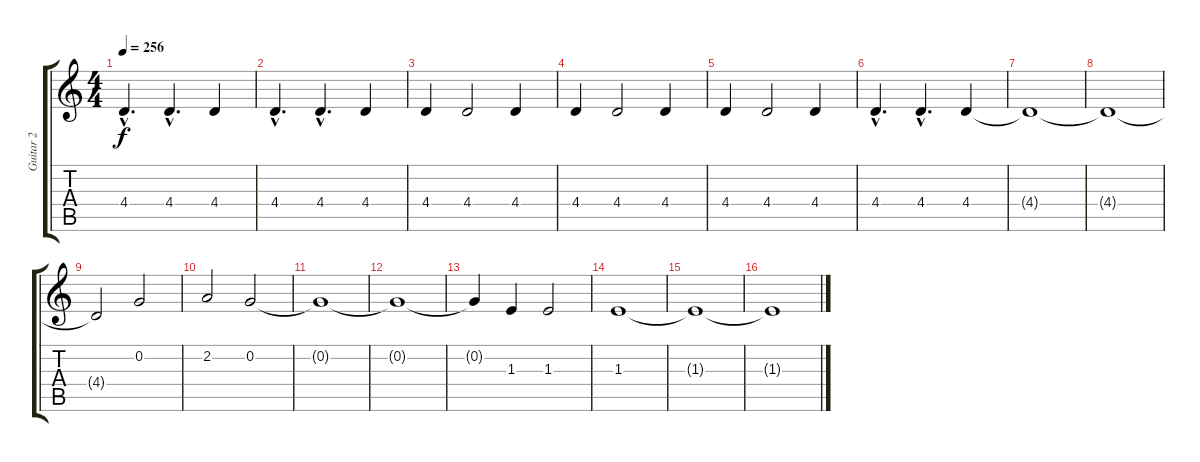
\track ("Guitar 2" "Guitar 2") {instrument electricguitarclean}
\staff {score tabs}
\tuning (C4 G3 Eb3 Bb2 F2 C2) {hide}
\ts (4 4)
\tempo 256
\clef g2
\ks c
4.4{hac}.4{d dy f} 4.4{hac}.4{d} 4.4.4 |
4.4{hac}.4{d} 4.4{hac}.4{d} 4.4.4 |
4.4.4 4.4.2 4.4.4 |
4.4.4 4.4.2 4.4.4 |
4.4.4 4.4.2 4.4.4 |
4.4{hac}.4{d} 4.4{hac}.4{d} 4.4.4 |
4.4{t}.1 |
4.4{t}.1 |
4.4{t}.2 0.2.2 |
2.2.2 0.2.2 |
0.2{t}.1 |
0.2{t}.1 |
0.2{t}.4 1.3.4 1.3.2 |
1.3.1 |
1.3{t}.1 |
1.3{t}.1
